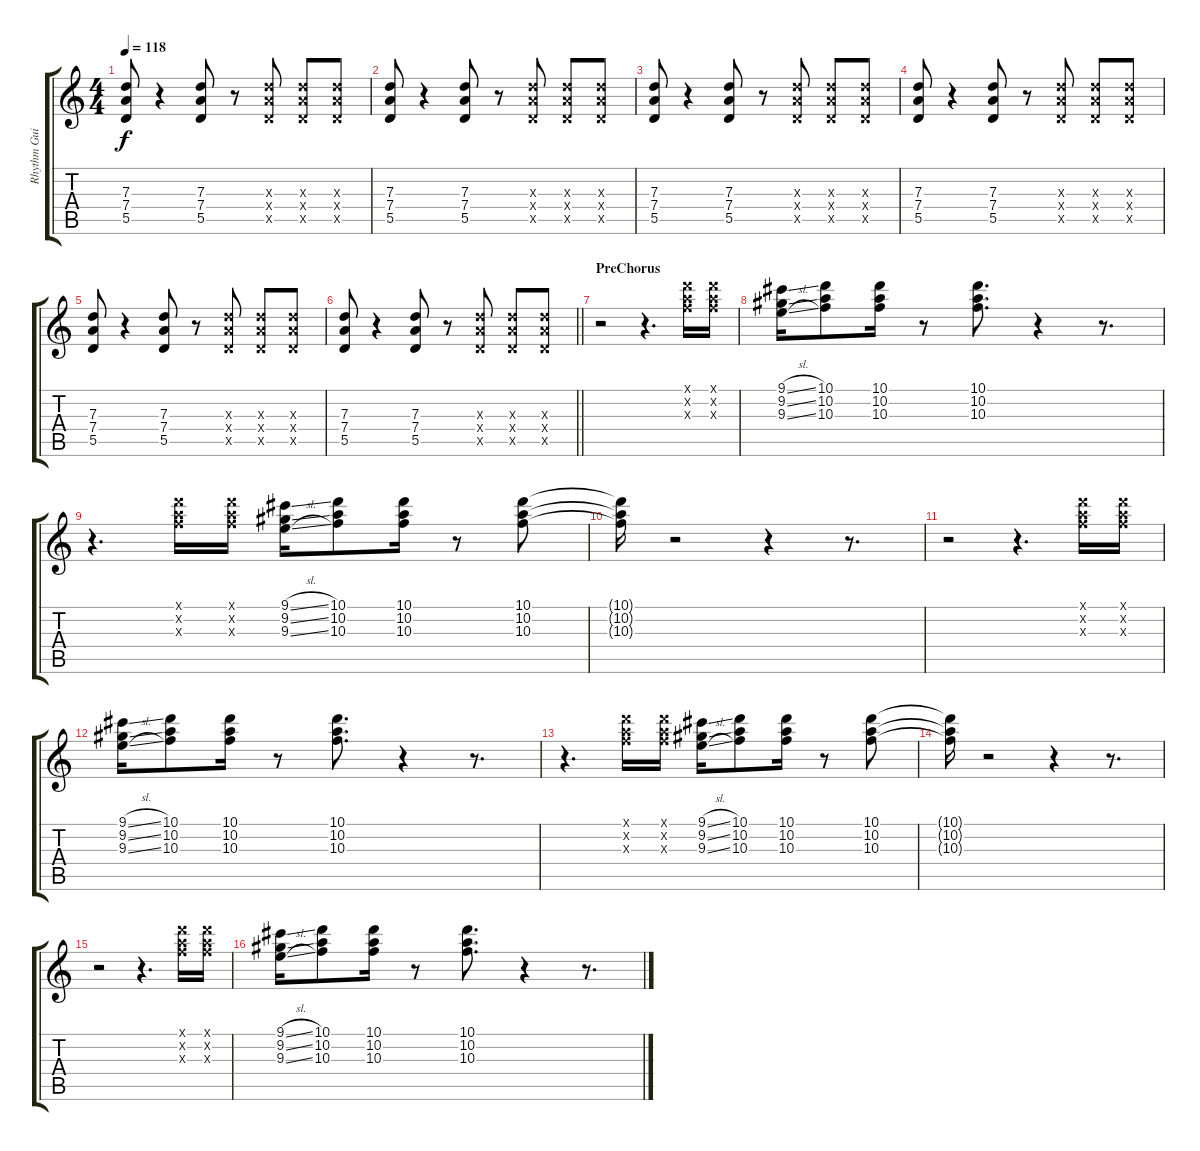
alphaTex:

\track ("Rhythm Guitar" "Rhythm Gui") {instrument electricguitarclean}
\staff {score tabs}
\tuning (E4 B3 G3 D3 A2 E2) {hide}
\ts (4 4)
\tempo 118
\clef g2
\ks c
(7.3 7.4 5.5).8{dy f} r.4 (7.3 7.4 5.5).8 r.8 (7.3{x} 7.4{x} 5.5{x}).8 (7.3{x} 7.4{x} 5.5{x}).8 (7.3{x} 7.4{x} 5.5{x}).8 |
(7.3 7.4 5.5).8 r.4 (7.3 7.4 5.5).8 r.8 (7.3{x} 7.4{x} 5.5{x}).8 (7.3{x} 7.4{x} 5.5{x}).8 (7.3{x} 7.4{x} 5.5{x}).8 |
(7.3 7.4 5.5).8 r.4 (7.3 7.4 5.5).8 r.8 (7.3{x} 7.4{x} 5.5{x}).8 (7.3{x} 7.4{x} 5.5{x}).8 (7.3{x} 7.4{x} 5.5{x}).8 |
(7.3 7.4 5.5).8 r.4 (7.3 7.4 5.5).8 r.8 (7.3{x} 7.4{x} 5.5{x}).8 (7.3{x} 7.4{x} 5.5{x}).8 (7.3{x} 7.4{x} 5.5{x}).8 |
(7.3 7.4 5.5).8 r.4 (7.3 7.4 5.5).8 r.8 (7.3{x} 7.4{x} 5.5{x}).8 (7.3{x} 7.4{x} 5.5{x}).8 (7.3{x} 7.4{x} 5.5{x}).8 |
\barLineRight lightlight
(7.3 7.4 5.5).8 r.4 (7.3 7.4 5.5).8 r.8 (7.3{x} 7.4{x} 5.5{x}).8 (7.3{x} 7.4{x} 5.5{x}).8 (7.3{x} 7.4{x} 5.5{x}).8 |
\section ("" "PreChorus")
r.2 r.4{d} (10.1{x} 10.2{x} 10.3{x}).16 (10.1{x} 10.2{x} 10.3{x}).16 |
(9.1{sl} 9.2{sl} 9.3{sl}).16 (10.1 10.2 10.3).8 (10.1 10.2 10.3).16 r.8 (10.1 10.2 10.3).8{d} r.4 r.8{d} |
r.4{d} (10.1{x} 10.2{x} 10.3{x}).16 (10.1{x} 10.2{x} 10.3{x}).16 (9.1{sl} 9.2{sl} 9.3{sl}).16 (10.1 10.2 10.3).8 (10.1 10.2 10.3).16 r.8 (10.1 10.2 10.3).8 |
(10.1{t} 10.2{t} 10.3{t}).16 r.2 r.4 r.8{d} |
r.2 r.4{d} (10.1{x} 10.2{x} 10.3{x}).16 (10.1{x} 10.2{x} 10.3{x}).16 |
(9.1{sl} 9.2{sl} 9.3{sl}).16 (10.1 10.2 10.3).8 (10.1 10.2 10.3).16 r.8 (10.1 10.2 10.3).8{d} r.4 r.8{d} |
r.4{d} (10.1{x} 10.2{x} 10.3{x}).16 (10.1{x} 10.2{x} 10.3{x}).16 (9.1{sl} 9.2{sl} 9.3{sl}).16 (10.1 10.2 10.3).8 (10.1 10.2 10.3).16 r.8 (10.1 10.2 10.3).8 |
(10.1{t} 10.2{t} 10.3{t}).16 r.2 r.4 r.8{d} |
r.2 r.4{d} (10.1{x} 10.2{x} 10.3{x}).16 (10.1{x} 10.2{x} 10.3{x}).16 |
(9.1{sl} 9.2{sl} 9.3{sl}).16 (10.1 10.2 10.3).8 (10.1 10.2 10.3).16 r.8 (10.1 10.2 10.3).8{d} r.4 r.8{d}
